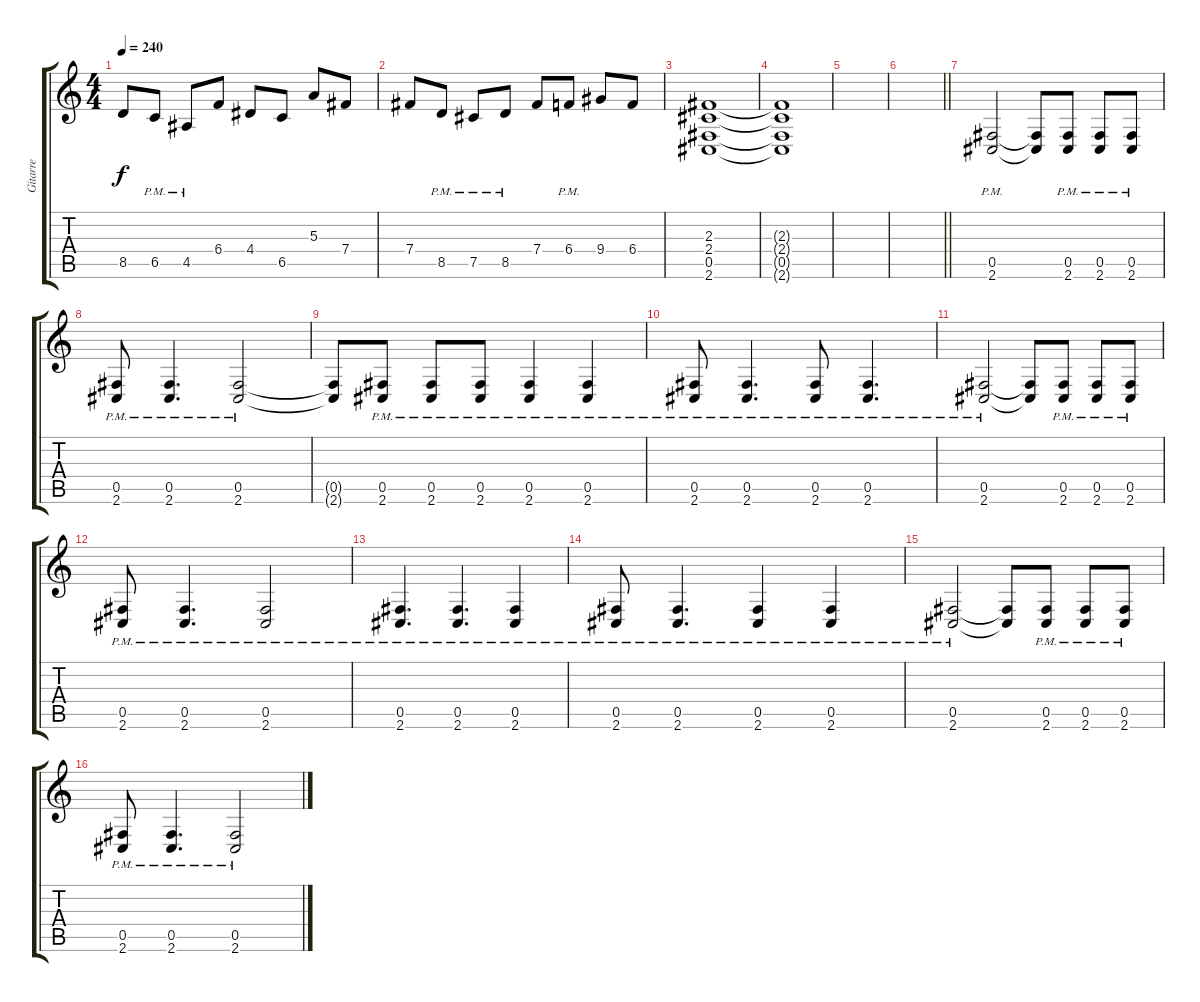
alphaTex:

\track ("Gitarre" "Gitarre") {instrument distortionguitar}
\staff {score tabs}
\tuning (Db4 Ab3 E3 B2 Gb2 B1) {hide}
\ts (4 4)
\tempo 240
\clef g2
\ks c
8.5.8{dy f} 6.5{pm}.8 4.5{pm}.8 6.4.8 4.4.8 6.5.8 5.3.8 7.4.8 |
7.4.8 8.5{pm}.8 7.5{pm}.8 8.5{pm}.8 7.4.8 6.4{pm}.8 9.4.8 6.4.8 |
(2.3 2.4 0.5 2.6).1 |
(2.3{t} 2.4{t} 0.5{t} 2.6{t}).1 |
|
\barLineRight lightlight
|
\section ("" "")
(0.5{pm} 2.6{pm}).2 (0.5{t} 2.6{t}).8 (0.5{pm} 2.6{pm}).8 (0.5{pm} 2.6{pm}).8 (0.5{pm} 2.6{pm}).8 |
(0.5{pm} 2.6{pm}).8 (0.5{pm} 2.6{pm}).4{d} (0.5{pm} 2.6{pm}).2 |
(0.5{t} 2.6{t}).8 (0.5{pm} 2.6{pm}).8 (0.5{pm} 2.6{pm}).8 (0.5{pm} 2.6{pm}).8 (0.5{pm} 2.6{pm}).4 (0.5{pm} 2.6{pm}).4 |
(0.5{pm} 2.6{pm}).8 (0.5{pm} 2.6{pm}).4{d} (0.5{pm} 2.6{pm}).8 (0.5{pm} 2.6{pm}).4{d} |
(0.5{pm} 2.6{pm}).2 (0.5{t} 2.6{t}).8 (0.5{pm} 2.6{pm}).8 (0.5{pm} 2.6{pm}).8 (0.5{pm} 2.6{pm}).8 |
(0.5{pm} 2.6{pm}).8 (0.5{pm} 2.6{pm}).4{d} (0.5{pm} 2.6{pm}).2 |
(0.5{pm} 2.6{pm}).4{d} (0.5{pm} 2.6{pm}).4{d} (0.5{pm} 2.6{pm}).4 |
(0.5{pm} 2.6{pm}).8 (0.5{pm} 2.6{pm}).4{d} (0.5{pm} 2.6{pm}).4 (0.5{pm} 2.6{pm}).4 |
(0.5{pm} 2.6{pm}).2 (0.5{t} 2.6{t}).8 (0.5{pm} 2.6{pm}).8 (0.5{pm} 2.6{pm}).8 (0.5{pm} 2.6{pm}).8 |
(0.5{pm} 2.6{pm}).8 (0.5{pm} 2.6{pm}).4{d} (0.5{pm} 2.6{pm}).2
